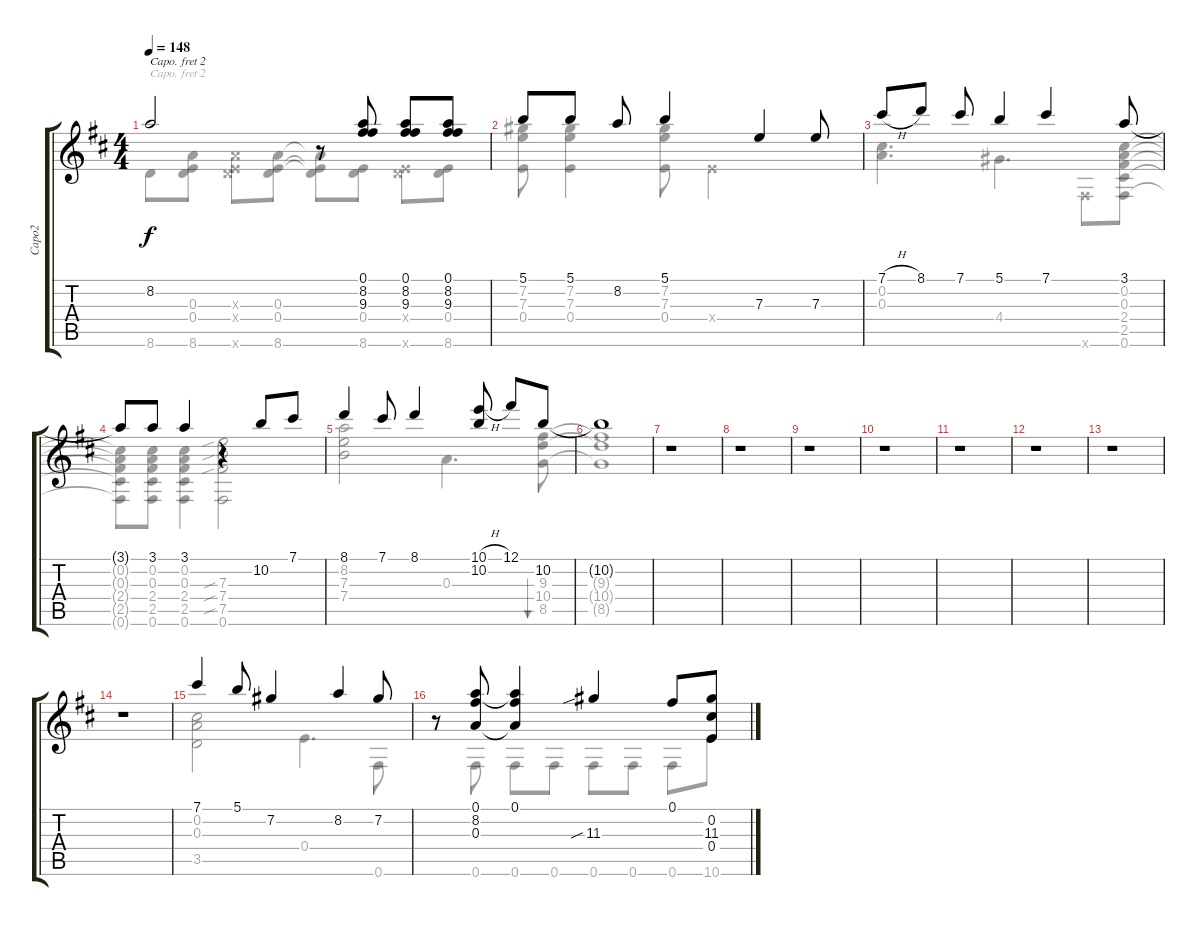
\track ("Capo2" "Capo2") {instrument acousticguitarsteel}
\staff {score tabs}
\capo 2
\tuning (E4 B3 G3 D3 A2 E2) {hide}
\voice
\ts (4 4)
\tempo 148
\clef g2
\ks d
8.2{t}.2{dy f} r.8 (0.1 8.2 9.3).8 (0.1 8.2 9.3).8 (0.1 8.2 9.3).8 |
5.1.8 5.1.8 8.2.8 5.1.4 7.3.4 7.3.8 |
7.1{h}.8 8.1.8 7.1.8 5.1.4 7.1.4 3.1.8 |
3.1{t}.8 3.1.8 3.1.4 r.4 10.2.8 7.1.8 |
8.1.4 7.1.8 8.1.4 (10.1{h} 10.2).8 12.1.8 10.2.8 |
10.2{t}.1 |
r.1 |
r.1 |
r.1 |
r.1 |
r.1 |
r.1 |
r.1 |
r.1 |
7.1.4 5.1.8 7.2.4 8.2.4 7.2.8 |
r.8 (0.1 8.2 0.3).8 (0.1 8.2{t} 0.3{t}).4 11.3{sib}.4 0.1.8 (0.2 11.3 0.4).8
\voice
\clef g2
\ottava regular
\simile none
\ks d
8.6.8{dy f} (0.3 0.4 8.6).8 (0.3{x} 0.4{x} 8.6{x}).8 (0.3 0.4 8.6).8 (0.3{t} 0.4{t} 8.6{t}).8 (0.4 8.6).8 (0.4{x} 8.6{x}).8 (0.4 8.6).8 |
(7.2 7.3 0.4).8 (7.2 7.3 0.4).4 (7.2 7.3 0.4).8 0.4{x}.2 |
(0.2 0.3).4{d} 4.4.4{d} 0.6{x}.8 (0.2 0.3 2.4 2.5 0.6).8 |
(0.2{t} 0.3{t} 2.4{t} 2.5{t} 0.6{t}).8 (0.2 0.3 2.4 2.5 0.6).8 (0.2 0.3 2.4 2.5 0.6).4 (7.3{sib} 7.4{sib} 7.5{sib} 0.6).2 |
(8.2 7.3 7.4).2 0.3.4{d} (9.3 10.4 8.5).8{bu 30} |
(9.3{t} 10.4{t} 8.5{t}).1 |
|
|
|
|
|
|
|
|
(0.2 0.3 3.5).2 0.4.4{d} 0.6.8 |
r.8 0.6.8 0.6.8 0.6.8 0.6.8 0.6.8 0.6.8 10.6.8
